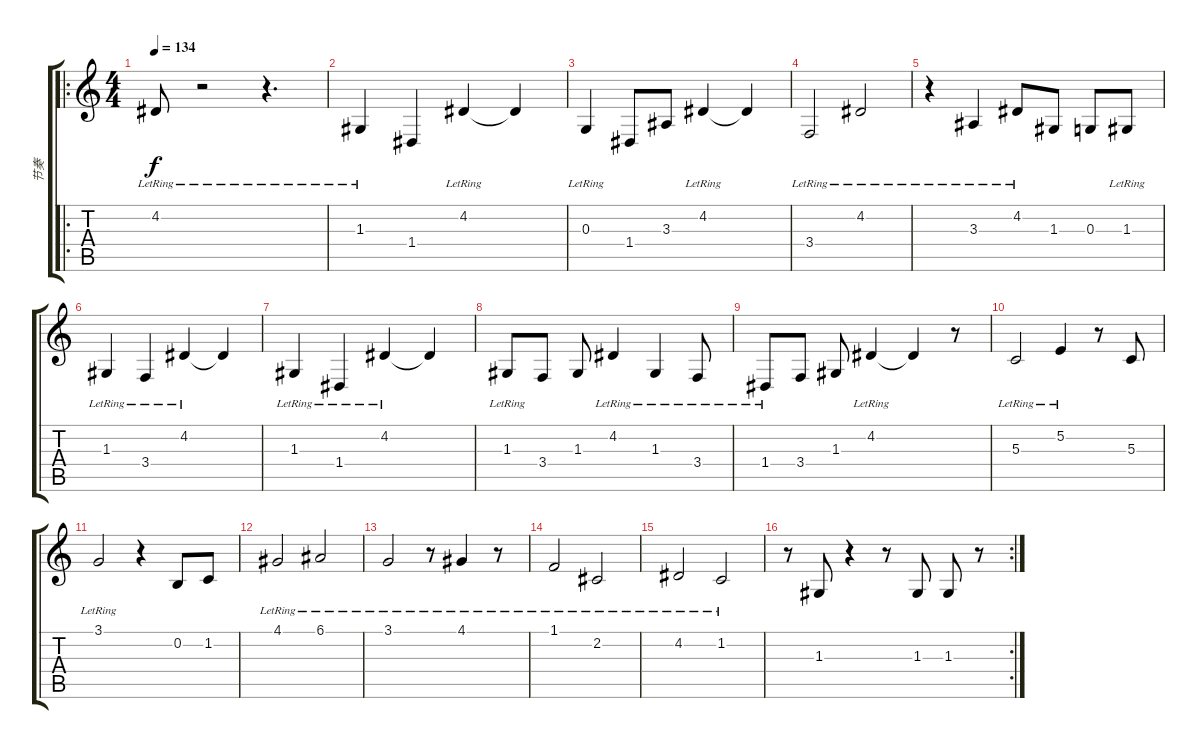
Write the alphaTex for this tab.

\track ("节奏" "节奏") {instrument electricgrandpiano}
\staff {score tabs}
\tuning (E4 B3 G3 D3 A2 E2) {hide}
\ro
\ts (4 4)
\tempo 134
\clef g2
\ks c
4.2{lr}.8{dy f} r.2 r.4{d} |
1.3{lr}.4 1.4.4 4.2{lr}.4 4.2{t}.4 |
0.3{lr}.4 1.4.8 3.3.8 4.2{lr}.4 4.2{t}.4 |
3.4{lr}.2 4.2{lr}.2 |
r.4 3.3{lr}.4 4.2{lr}.8 1.3.8 0.3.8 1.3{lr}.8 |
1.3{lr}.4 3.4{lr}.4 4.2{lr}.4 4.2{t}.4 |
1.3{lr}.4 1.4{lr}.4 4.2{lr}.4 4.2{t}.4 |
1.3{lr}.8 3.4.8 1.3.8 4.2{lr}.4 1.3{lr}.4 3.4{lr}.8 |
1.4{lr}.8 3.4.8 1.3.8 4.2{lr}.4 4.2{t}.4 r.8 |
5.3{lr}.2 5.2{lr}.4 r.8 5.3.8 |
3.1{lr}.2 r.4 0.2.8 1.2.8 |
4.1{lr}.2 6.1{lr}.2 |
3.1{lr}.2 r.8 4.1{lr}.4 r.8 |
1.1{lr}.2 2.2{lr}.2 |
4.2{lr}.2 1.2{lr}.2 |
\rc 2
r.8 1.3.8 r.4 r.8 1.3.8 1.3.8 r.8
